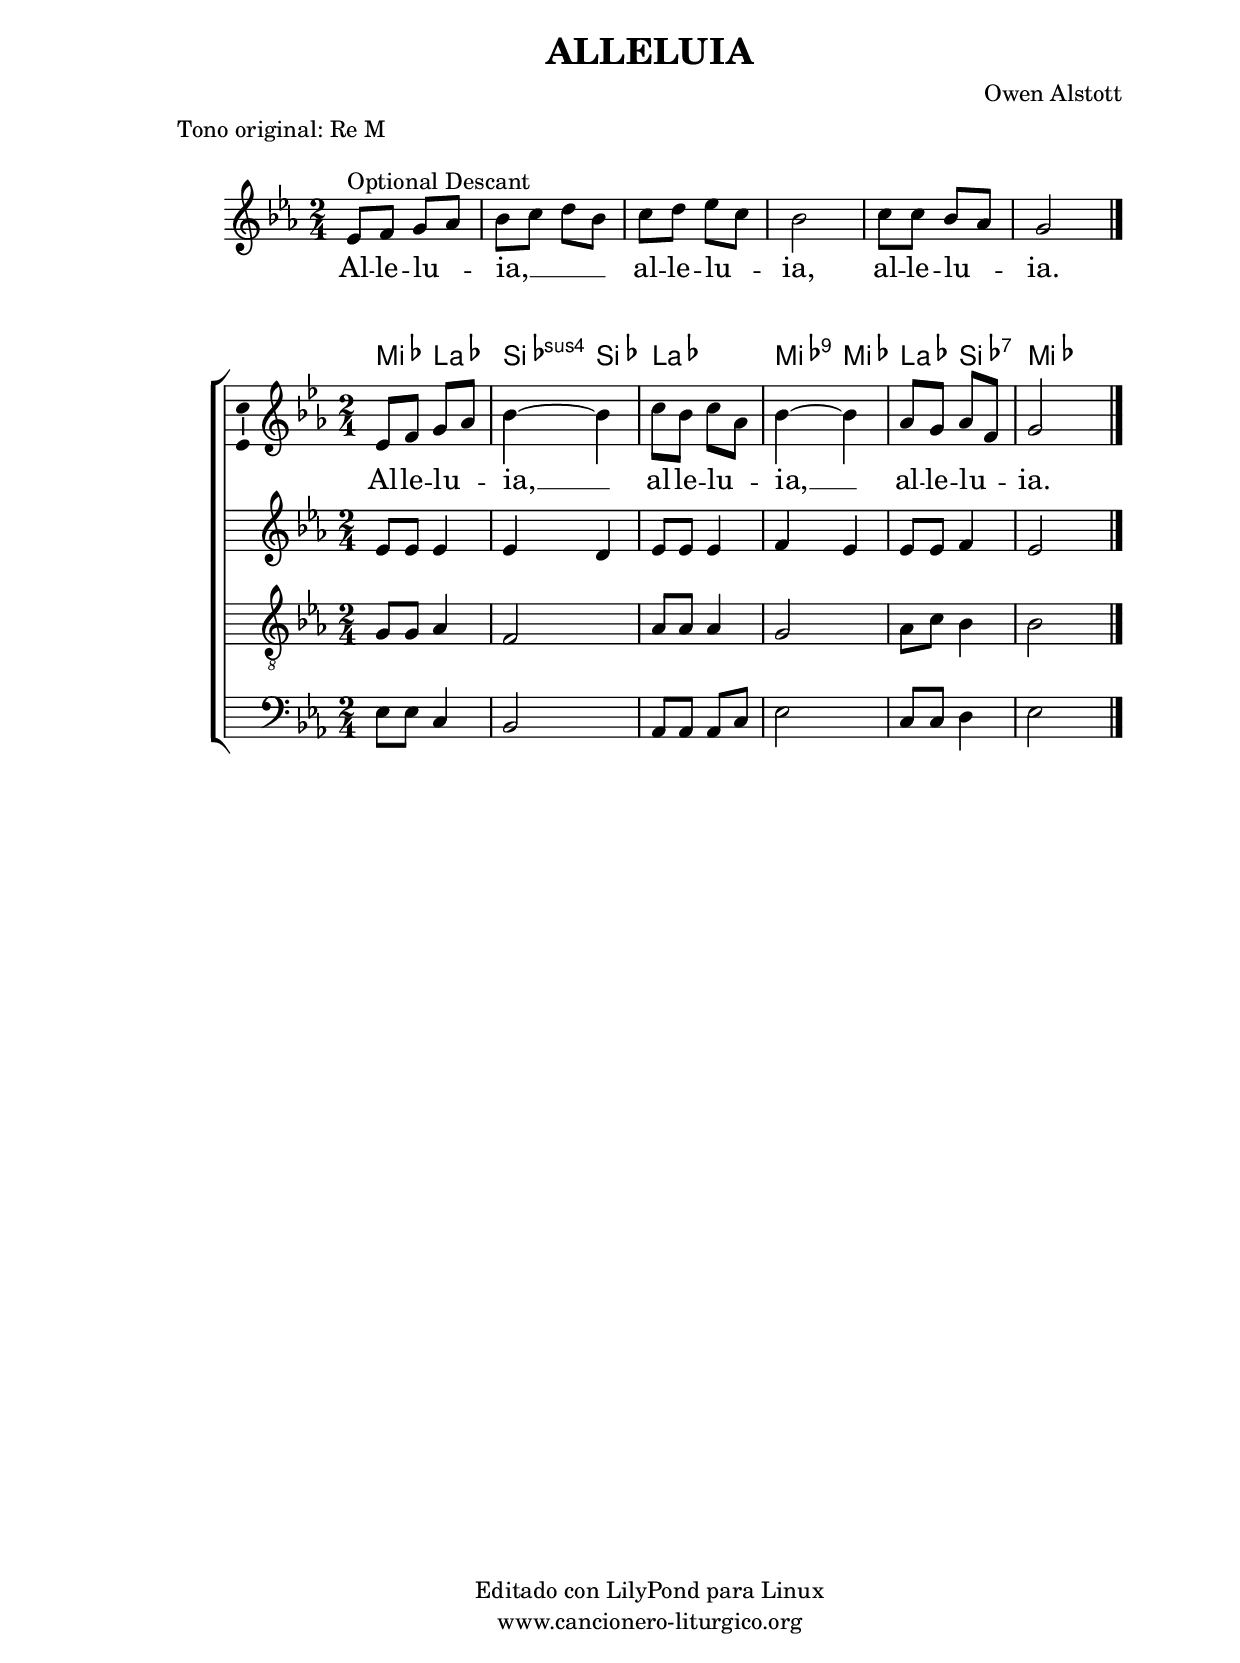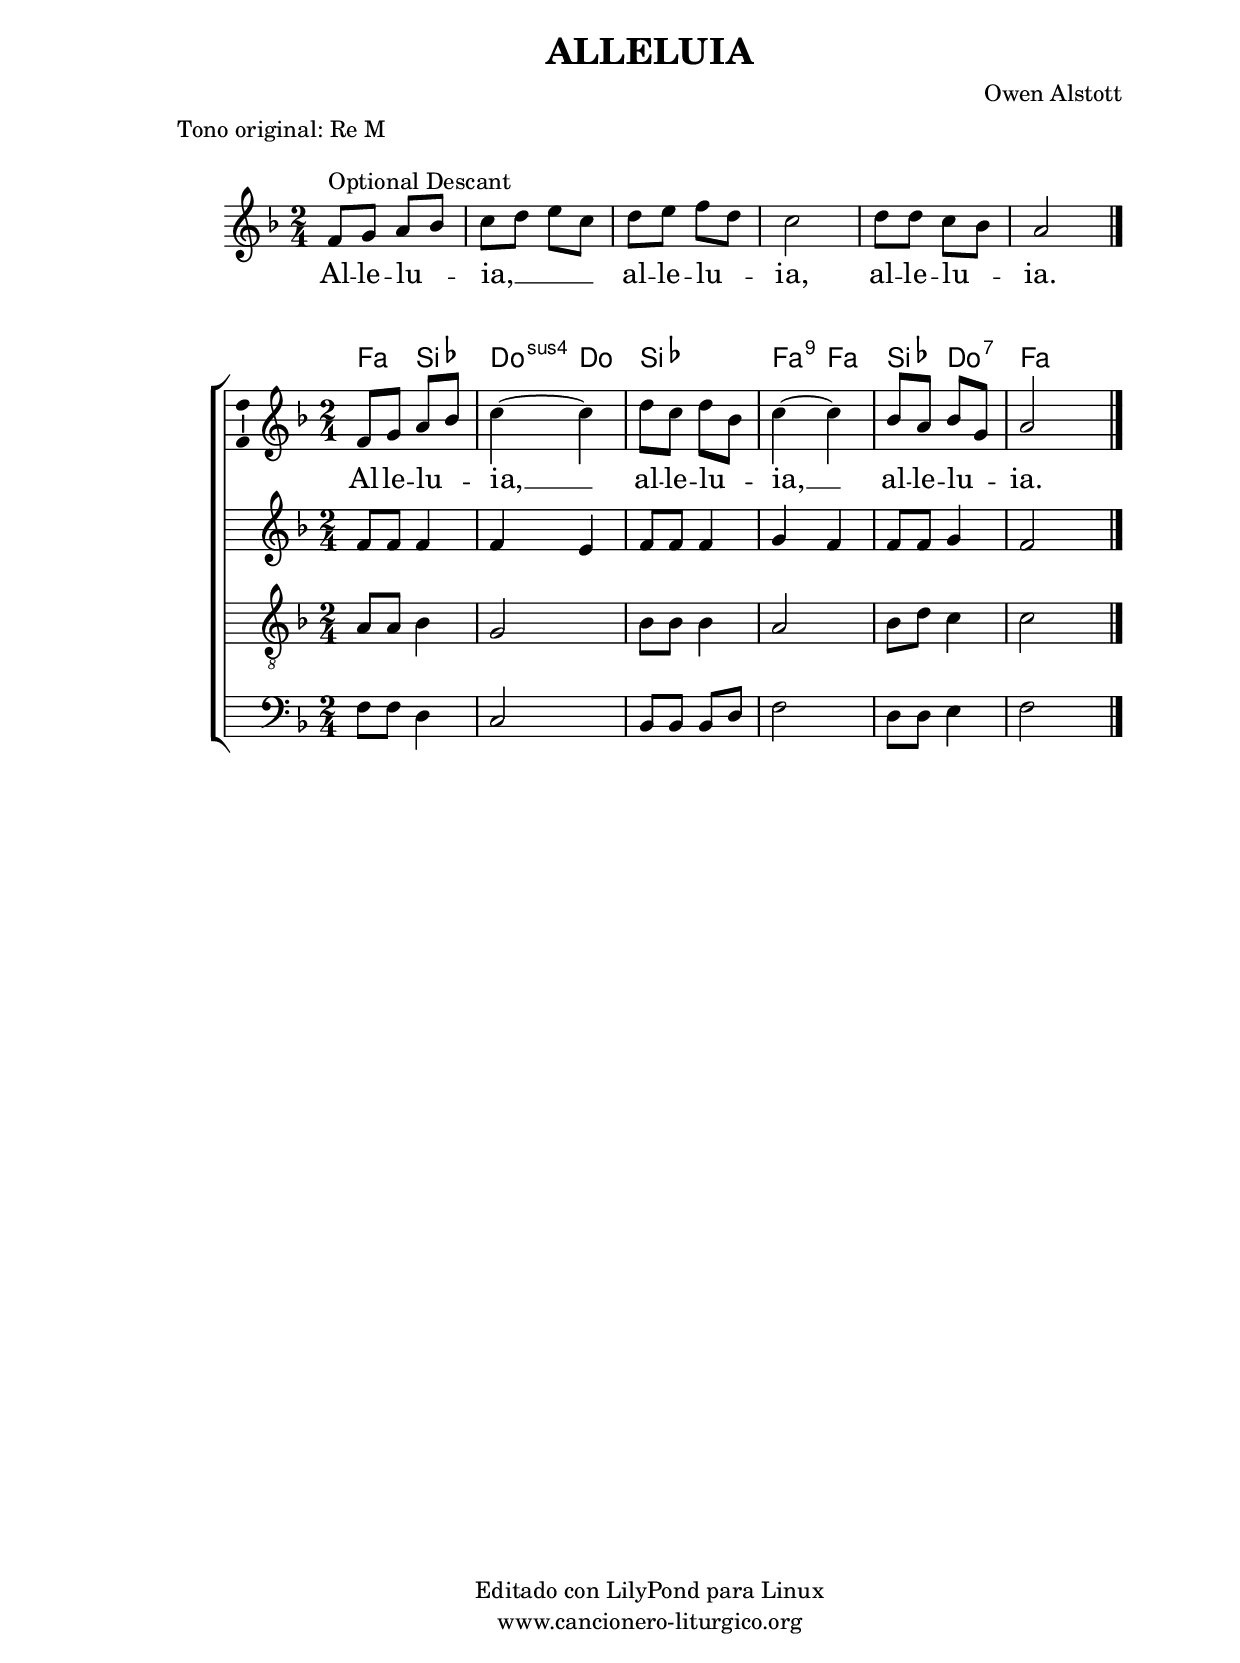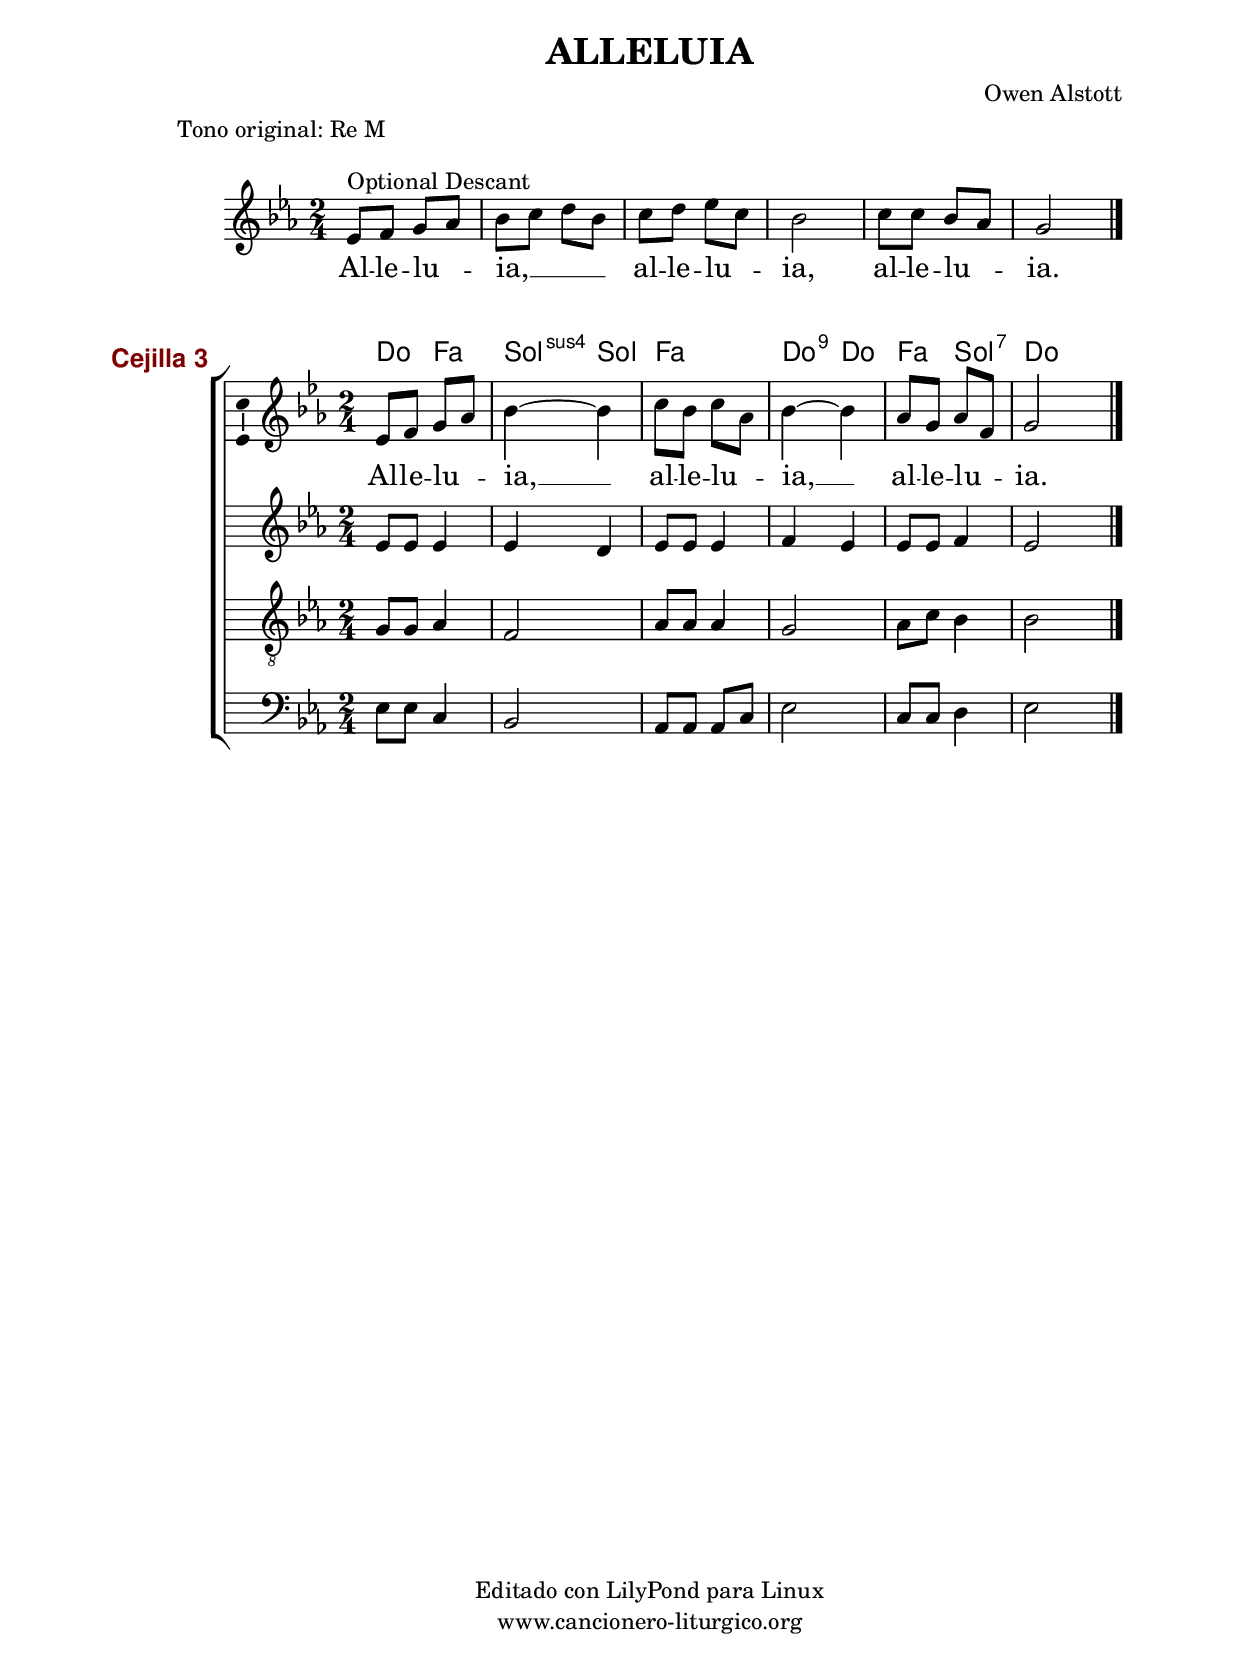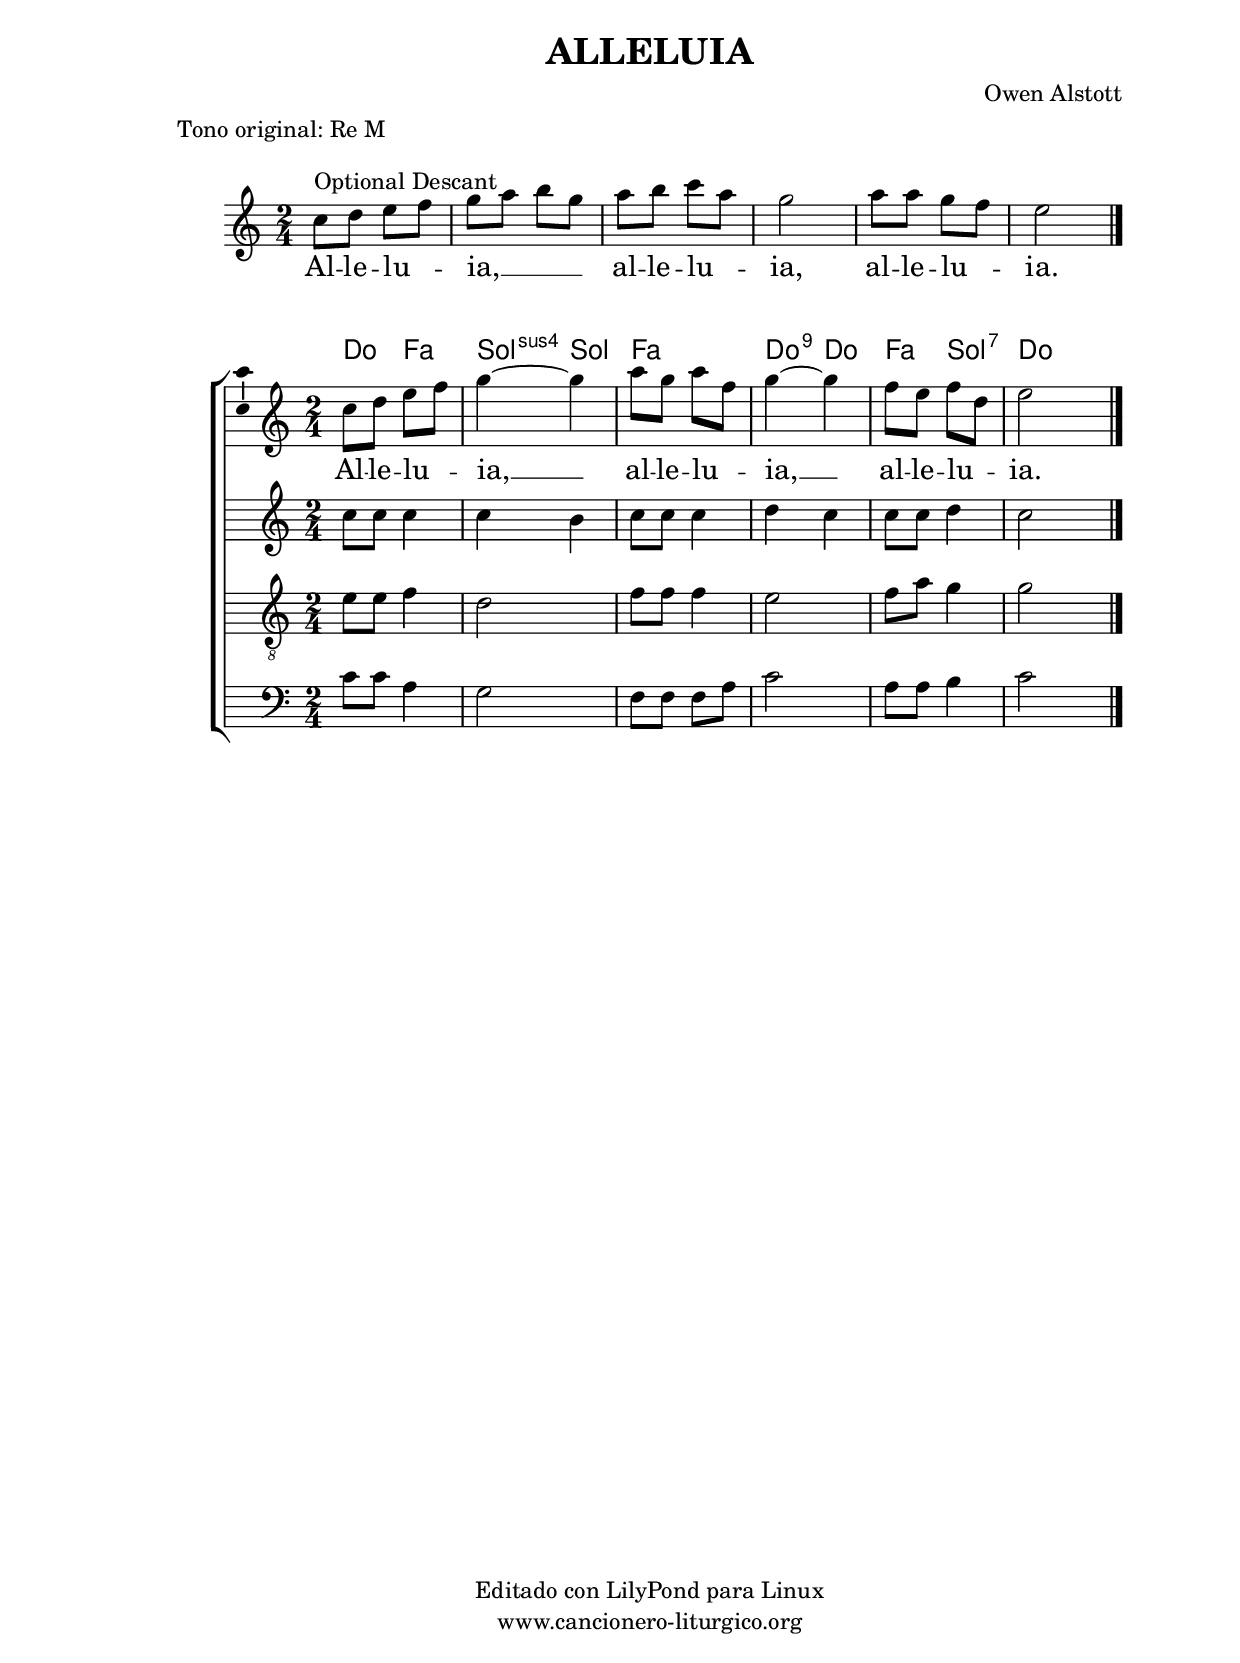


%versión de lilypond para la que se ha escrito esta partitura:
\version "2.16.0"

	%Tamaño papel
	#(set-default-paper-size "a4")
	%Tamaño partitura
	#(set-global-staff-size 20)
	%No responde al pulsar sobre una nota
	#(ly:set-option 'point-and-click #f)

%parámetros del encabezamiento:
\header {
	title = "ALLELUIA"
	subtitle = ""
	composer = "Owen Alstott"
	poet = ""
	meter = "Tono original: Re M"
	arranger = ""
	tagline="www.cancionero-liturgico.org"
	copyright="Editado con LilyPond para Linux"
	tiempo = ""
	usos = "Aleluya"
	letra = ""
	}

%parámetros asociados al papel:
\paper  {
	oddHeaderMarkup = \markup {\fill-line { \on-the-fly #not-first-page \fromproperty #'header:title \on-the-fly #not-first-page \fromproperty #'header:composer }}
	evenHeaderMarkup = \markup {\fill-line { \fromproperty #'header:composer \fromproperty #'header:title }}
	#(set-paper-size "a4")
	print-page-number = ##f
	first-page-number = 1
	print-first-page-number = ##f
%	head-separation = 3.0 \cm
	top-margin = 2.0 \cm
	bottom-margin = 0.5\cm
%%%	bottom-margin = -3.5\cm
	left-margin = 3.0 \cm
	line-width = 16.0 \cm 
	indent = 8\mm
	interscoreline = 2.\mm
	between-system-space = 15\mm
%	para que las partituras no llenen la hoja:
	ragged-bottom = ##t
%	idem para la última hoja:
	ragged-last-bottom = ##f
%	para que las partituras llenen el ancho del papel:
	ragged-last = ##f
	after-title-space = 2.5 \cm
%page-count=1
%system-count=8

	%Flexible Vertical Spacing
%	markup-markup-spacing =
%	#'((basic-distance . 15) (minimum-distance . 15) (padding . 3))
	markup-system-spacing =
	#'((basic-distance . 15) (minimum-distance . 15) (padding . 3))
	system-system-spacing =
	#'((basic-distance . 15) (minimum-distance . 15) (padding . 3))
	score-system-spacing =
	#'((basic-distance . 15) (minimum-distance . 15) (padding . 5))
%	top-system-spacing = % header
%	#'((basic-distance . 8) (minimum-distance . 0) (padding . 0))
%	top-markup-spacing =
%	#'((basic-distance . 20) (minimum-distance . 20) (padding . 0))
	last-bottom-spacing = % footer
	#'((basic-distance . 5) (minimum-distance . 5) (padding . 0))
%	score-markup-spacing =
%	#'((basic-distance . 16) (minimum-distance . 13) (padding . 0))

	}


%parámetros que afectan a toda la partitura:
global =  {
	%clave de sol (G):
	\clef G
	%armadura:
	\transpose d ees
	\key d \major
	\tempo 4=100
	\set Score.tempoHideNote = ##t
	}


melodiaintro = 

	\transpose d ees
{
	\relative c'{
	\time 2/4

d8^"Optional Descant" e fis g
a8 b cis a
b8 cis d b
a2
b8 b a g
fis2

\bar "|."
}
}

acordes = {
	\italianChords
	\chordmode {
	\transpose d ees
{

d4 g a:sus4 a g s d:9 d g a:7 d s

	}
	}
}

melodia = 

	\transpose d ees
{
	\relative c'{
	\time 2/4

d8 e fis g
a4~a
b8 a b g
a4~a
g8 fis g e
fis2

\bar "|."
	}
	}

melodiab = 

	\transpose d ees
{
	\relative c'{
	\time 2/4

d8 d d4
d4 cis
d8 d d4
e4 d
d8 d e4
d2

\bar "|."
	}
	}

melodiados =

	\transpose d ees
{
	\relative c{
	\time 2/4

fis8 fis g4
e2
g8 g g4
fis2
g8 b a4
a2

\bar "|."
	}
	}

melodiatres =

	\transpose d ees
{
	\relative c{
	\time 2/4

d8 d b4
a2
g8 g g b
d2
b8 b cis4
d2

\bar "|."
	}
	}


texto = \lyricmode {
Al -- le -- lu -- _ ia, __
al -- le -- lu -- _ ia, __
al -- le -- lu -- _ ia.
	}

textointro = \lyricmode {
Al -- le -- lu -- _ ia, __ _ _ _
al -- le -- lu -- _ ia,
al -- le -- lu -- _ ia.
	}


acordesStaff = \context ChordNames = acordesStaff <<
	\set chordChanges = ##t
	\acordes
	>>


%%%%%%%%%%%%%%%%%%%%%%%%%%%%%%%%%%% CEJILLA %%%%%%%%%%%%%%%%%%%%%%%%%%%%%%%%%%%
acordescejilla = {
%%%	\override ChordNames.ChordName #'font-size = #-1
%%%	\override ChordNames.ChordName #'font-series = #'bold
	\transpose ees c {
		\acordes
		}
	}

acordescejillaStaff = \context ChordNames = acordescejillaStaff <<
	\set Staff.instrumentName = \markup \with-color #darkred \larger \bold \sans "Cejilla 3"
	\set chordChanges = ##t
	\acordescejilla
	>>
%%%%%%%%%%%%%%%%%%%%%%%%%%%%%%%%%%% CEJILLA %%%%%%%%%%%%%%%%%%%%%%%%%%%%%%%%%%%


vozintroStaff = \context Voice = vozintroStaff
<<
	\override Staff.StaffSymbol #'staff-space = #(magstep -0.35)
	\set Staff.midiInstrument = #"english horn"
	\set Staff.midiMinimumVolume = #0.7
	\set Staff.midiMaximumVolume = #0.9
	\global
	\melodiaintro
	>>

vozStaff = \context Voice = vozStaff
\with {\consists "Ambitus_engraver"}
<<
%	\set Staff.instrumentName = ""
%	\set Staff.shortInstrumentName = ""
%	\set Staff.midiInstrument = #"clarinet"
%	\set Staff.midiInstrument = #"cello"
%	\set Staff.midiInstrument = #"flute"
	\set Staff.midiInstrument = #"electric guitar (jazz)"
%	\set Staff.midiInstrument = #"english horn"
%	\set Staff.midiInstrument = #"violin"
%	\set Staff.midiInstrument = #"glockenspiel"
	\set Staff.midiMinimumVolume = #0.7
	\set Staff.midiMaximumVolume = #0.9
	\global
	\melodia
	>>

vozbStaff = \context Voice = vozbStaff
<<
%	\set Staff.instrumentName = ""
%	\set Staff.shortInstrumentName = ""
	\override Staff.StaffSymbol #'staff-space = #(magstep -0.35)
%	\set Staff.midiInstrument = #"clarinet"
%	\set Staff.midiInstrument = #"cello"
%	\set Staff.midiInstrument = #"flute"
	\set Staff.midiInstrument = #"electric guitar (jazz)"
%	\set Staff.midiInstrument = #"english horn"
%	\set Staff.midiInstrument = #"violin"
%	\set Staff.midiInstrument = #"glockenspiel"
	\set Staff.midiMinimumVolume = #0.7
	\set Staff.midiMaximumVolume = #0.9
	\global
%%%	%clave de fa (F):
%%%	\clef F 
%%%	\clef "G_8"
	\melodiab
	>>

vozdosStaff = \context Voice = vozdosStaff
<<
	\set Staff.instrumentName = ""
	\set Staff.shortInstrumentName = ""
	\override Staff.StaffSymbol #'staff-space = #(magstep -0.35)
	\set Staff.midiInstrument = #"flute"
	\set Staff.midiMinimumVolume = #0.7
	\set Staff.midiMaximumVolume = #0.9
	\global
	\clef "G_8"
	\melodiados
	>>

voztresStaff = \context Voice = voztresStaff
<<
	\set Staff.instrumentName = ""
	\set Staff.shortInstrumentName = ""
	\override Staff.StaffSymbol #'staff-space = #(magstep -0.35)
	\set Staff.midiInstrument = #"flute"
	\set Staff.midiMinimumVolume = #0.7
	\set Staff.midiMaximumVolume = #0.9
	\global
	%clave de fa (F):
	\clef F 
	\melodiatres
	>>


textoStaff = \context Lyrics = textoStaff <<
	\lyricsto vozStaff \texto
	>>

textointroStaff = \context Lyrics = textointroStaff <<
	\lyricsto vozintroStaff \textointro
	>>


\book {
	\score {
		\context ChoirStaff {
%			\override StaffGroup.SystemStartBracket #'collapse-height = #1
%			\override Score.SystemStartBar #'collapse-height = #1
			<<
			\vozintroStaff
			\textointroStaff
			>>
			}
		\layout {
	    		\context {
				\Lyrics
				\override LyricText #'font-size = #2
				}
	   		 \context {
				\Score
				\override StaffSymbol #'staff-space = #(magstep +3)
				}
			}
		}
	\score {
		\context ChoirStaff {
%			\override StaffGroup.SystemStartBracket #'collapse-height = #1
%			\override Score.SystemStartBar #'collapse-height = #1
			<<
			\acordesStaff
			\vozStaff
			\textoStaff
			\vozbStaff
			\vozdosStaff
			\voztresStaff
			>>
			}
		\layout {
	    		\context {
				\Lyrics
				\override LyricText #'font-size = #2
				}
	   		 \context {
				\Score
				\override StaffSymbol #'staff-space = #(magstep +3)
				}
			}
		}
	\score {
		\unfoldRepeats
		\context ChoirStaff {
			<<
			\vozintroStaff
			>>
			<<
			\acordesStaff
			\vozStaff
			\vozbStaff
			\vozdosStaff
			\voztresStaff
			>>
			}
		\midi {
	  		\context {
	  			\Score
				tempoWholesPerMinute = #(ly:make-moment 70 4)
				}
			}
		}
	}


%Partitura para guitarra
#(define output-suffix "G")
\book {
	\score {
		\context ChoirStaff {
%			\override StaffGroup.SystemStartBracket #'collapse-height = #1
%			\override Score.SystemStartBar #'collapse-height = #1
			<<
			\vozintroStaff
			\textointroStaff
			>>
			}
		\layout {
	    		\context {
				\Lyrics
				\override LyricText #'font-size = #2
				}
	   		 \context {
				\Score
				\override StaffSymbol #'staff-space = #(magstep +3)
				}
			}
		}
	\score {
		\context ChoirStaff {
%			\override StaffGroup.SystemStartBracket #'collapse-height = #1
%			\override Score.SystemStartBar #'collapse-height = #1
			<<
			\acordescejillaStaff
			\vozStaff
			\textoStaff
			\vozbStaff
			\vozdosStaff
			\voztresStaff
			>>
			}
		\layout {
%%%%%%%%%%%%%%%%%%%%%%%%%%%%%%%%%%% CEJILLA %%%%%%%%%%%%%%%%%%%%%%%%%%%%%%%%%%%
			\context {
				\ChordNames \consists Instrument_name_engraver
				}
%%%%%%%%%%%%%%%%%%%%%%%%%%%%%%%%%%% CEJILLA %%%%%%%%%%%%%%%%%%%%%%%%%%%%%%%%%%%
	    		\context {
				\Lyrics
				\override LyricText #'font-size = #2
				}
	   		 \context {
				\Score
				\override StaffSymbol #'staff-space = #(magstep +3)
				}
			}
		}
	}


#(define output-suffix "C")
\book {
	\score {
		\context ChoirStaff {
%			\override StaffGroup.SystemStartBracket #'collapse-height = #1
%			\override Score.SystemStartBar #'collapse-height = #1
\transpose c d
			<<
			\vozintroStaff
			\textointroStaff
			>>
			}
		\layout {
	    		\context {
				\Lyrics
				\override LyricText #'font-size = #2
				}
	   		 \context {
				\Score
				\override StaffSymbol #'staff-space = #(magstep +3)
				}
			}
		}
	\score {
		\context ChoirStaff {
%			\override StaffGroup.SystemStartBracket #'collapse-height = #1
%			\override Score.SystemStartBar #'collapse-height = #1
\transpose c d
			<<
			\acordesStaff
			\vozStaff
			\textoStaff
			\vozbStaff
			\vozdosStaff
			\voztresStaff
			>>
			}
		\layout {
	    		\context {
				\Lyrics
				\override LyricText #'font-size = #2
				}
	   		 \context {
				\Score
				\override StaffSymbol #'staff-space = #(magstep +3)
				}
			}
		}
	}


#(define output-suffix "S")
\book {
	\score {
		\context ChoirStaff {
%			\override StaffGroup.SystemStartBracket #'collapse-height = #1
%			\override Score.SystemStartBar #'collapse-height = #1
\transpose c a
			<<
			\vozintroStaff
			\textointroStaff
			>>
			}
		\layout {
	    		\context {
				\Lyrics
				\override LyricText #'font-size = #2
				}
	   		 \context {
				\Score
				\override StaffSymbol #'staff-space = #(magstep +3)
				}
			}
		}
	\score {
		\context ChoirStaff {
%			\override StaffGroup.SystemStartBracket #'collapse-height = #1
%			\override Score.SystemStartBar #'collapse-height = #1
\transpose c a
			<<
			\acordesStaff
			\vozStaff
			\textoStaff
			\vozbStaff
			\vozdosStaff
			\voztresStaff
			>>
			}
		\layout {
	    		\context {
				\Lyrics
				\override LyricText #'font-size = #2
				}
	   		 \context {
				\Score
				\override StaffSymbol #'staff-space = #(magstep +3)
				}
			}
		}
	}


